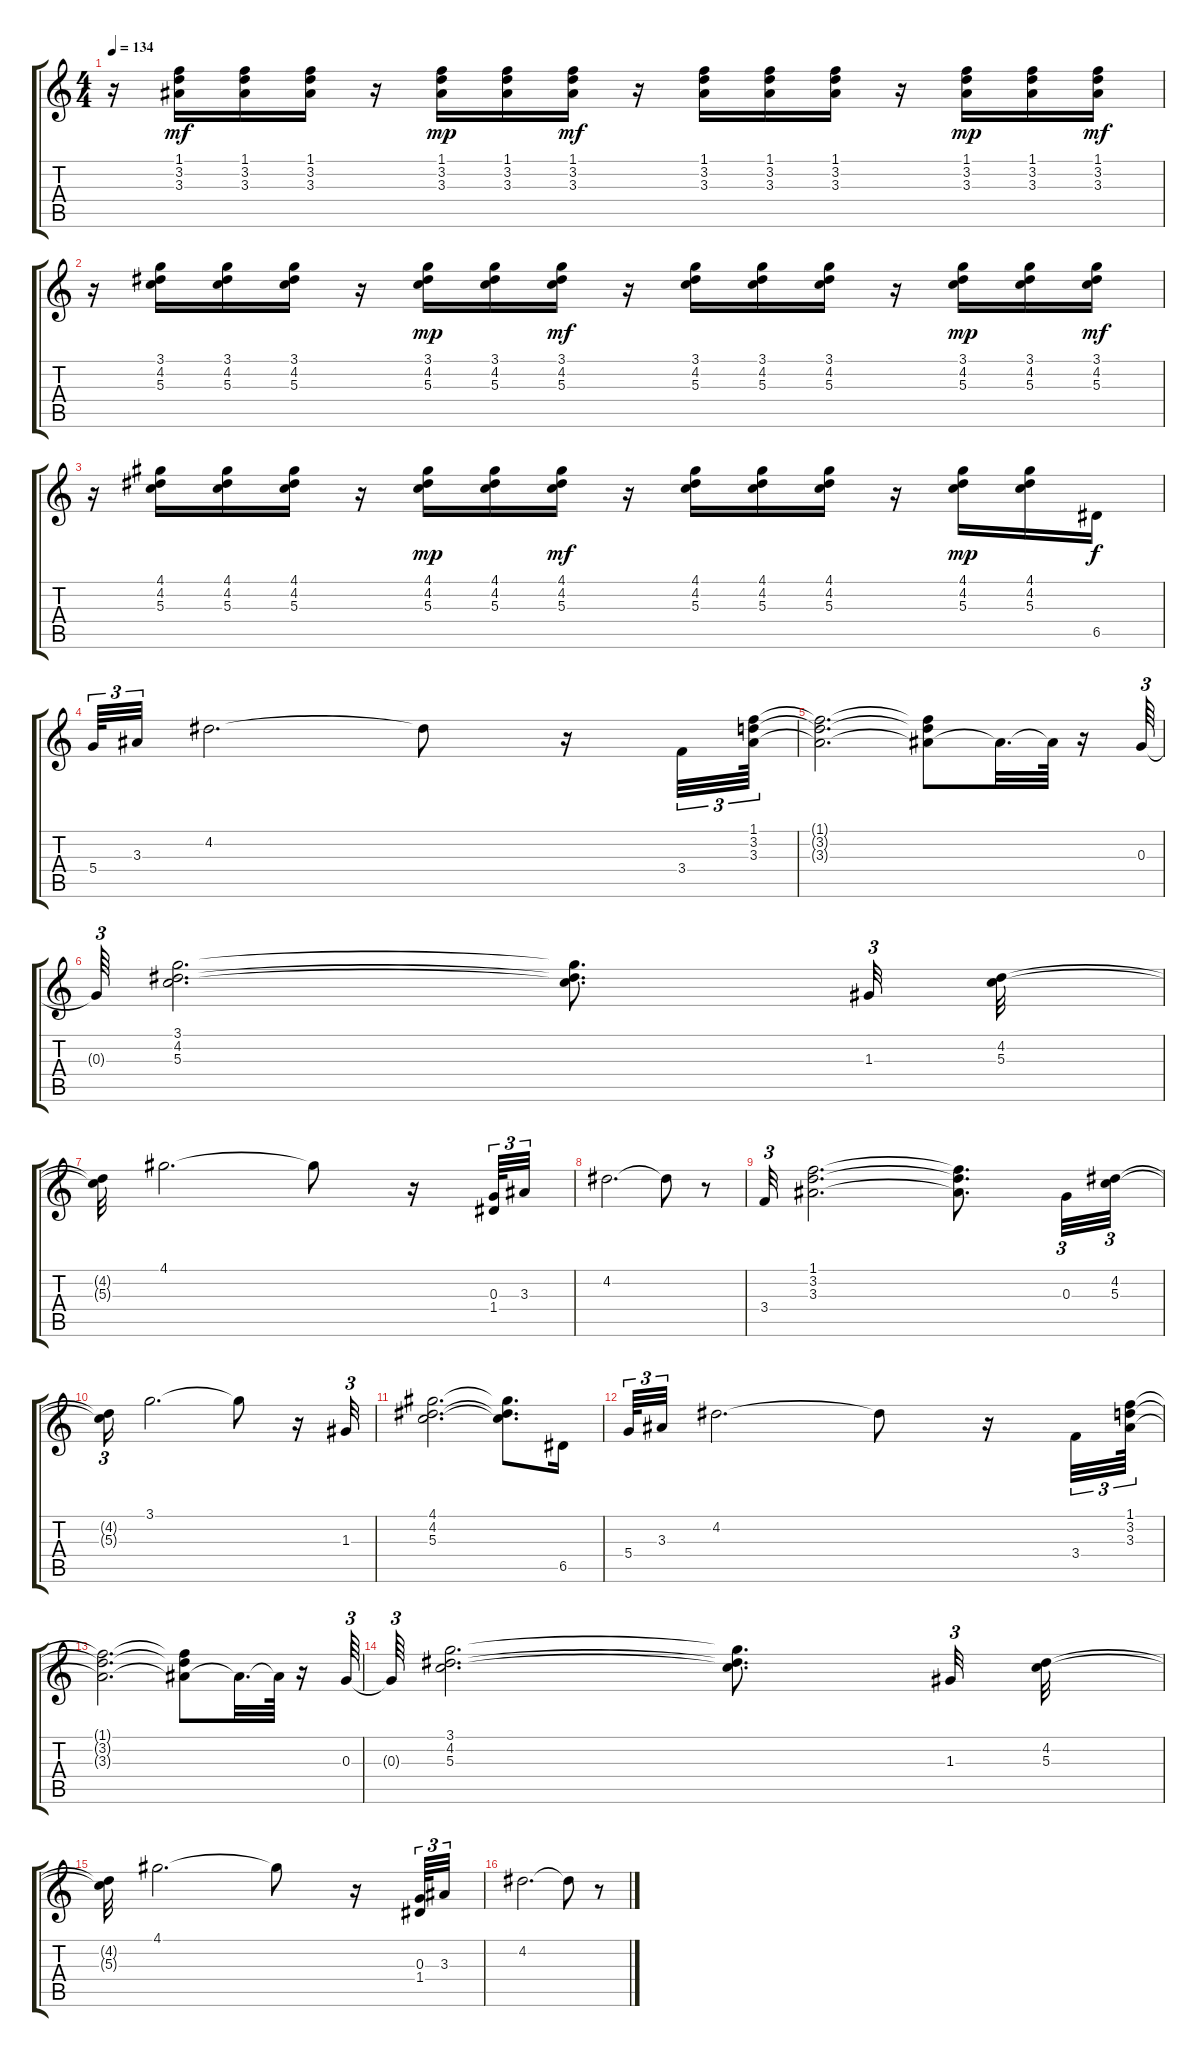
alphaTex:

\track "" {instrument acousticguitarnylon}
\staff {score tabs}
\tuning (E4 B3 G3 D3 A2 E2) {hide}
\ts (4 4)
\tempo 134
\clef g2
\ks c
r.16{dy p} (1.1 3.2 3.3).16{dy mf} (1.1 3.2 3.3).16 (1.1 3.2 3.3).16 r.16 (1.1 3.2 3.3).16{dy mp} (1.1 3.2 3.3).16 (1.1 3.2 3.3).16{dy mf} r.16 (1.1 3.2 3.3).16 (1.1 3.2 3.3).16 (1.1 3.2 3.3).16 r.16 (1.1 3.2 3.3).16{dy mp} (1.1 3.2 3.3).16 (1.1 3.2 3.3).16{dy mf} |
r.16 (3.1 4.2 5.3).16 (3.1 4.2 5.3).16 (3.1 4.2 5.3).16 r.16 (3.1 4.2 5.3).16{dy mp} (3.1 4.2 5.3).16 (3.1 4.2 5.3).16{dy mf} r.16 (3.1 4.2 5.3).16 (3.1 4.2 5.3).16 (3.1 4.2 5.3).16 r.16 (3.1 4.2 5.3).16{dy mp} (3.1 4.2 5.3).16 (3.1 4.2 5.3).16{dy mf} |
r.16 (4.1 4.2 5.3).16 (4.1 4.2 5.3).16 (4.1 4.2 5.3).16 r.16 (4.1 4.2 5.3).16{dy mp} (4.1 4.2 5.3).16 (4.1 4.2 5.3).16{dy mf} r.16 (4.1 4.2 5.3).16 (4.1 4.2 5.3).16 (4.1 4.2 5.3).16 r.16 (4.1 4.2 5.3).16{dy mp} (4.1 4.2 5.3).16 6.5.16{dy f} |
5.4.64{tu (3 2)} 3.3.32{tu (3 2)} 4.2.2{d} 4.2{t}.8 r.16 3.4.32{tu (3 2)} (1.1 3.2 3.3).64{tu (3 2)} |
(1.1{t} 3.2{t} 3.3{t}).2{d} (1.1{t} 3.2{t} 3.3{t}).8 3.3{t}.32{d} 3.3{t}.64 r.16 0.3.64{tu (3 2)} |
0.3{t}.64{tu (3 2)} (3.1 4.2 5.3).2{d} (3.1{t} 4.2{t} 5.3{t}).8{d} 1.3.32{tu (3 2)} (4.2 5.3).32 |
(4.2{t} 5.3{t}).32 4.1.2{d} 4.1{t}.8 r.16 (0.3 1.4).64{tu (3 2)} 3.3.32{tu (3 2)} |
4.2.2{d} 4.2{t}.8 r.8 |
3.4.32{tu (3 2)} (1.1 3.2 3.3).2{d} (1.1{t} 3.2{t} 3.3{t}).8{d} 0.3.32{tu (3 2)} (4.2 5.3).32{tu (3 2)} |
(4.2{t} 5.3{t}).16{tu (3 2)} 3.1.2{d} 3.1{t}.8 r.16 1.3.32{tu (3 2)} |
(4.1 4.2 5.3).2{d} (4.1{t} 4.2{t} 5.3{t}).8{d} 6.5.16 |
5.4.64{tu (3 2)} 3.3.32{tu (3 2)} 4.2.2{d} 4.2{t}.8 r.16 3.4.32{tu (3 2)} (1.1 3.2 3.3).64{tu (3 2)} |
(1.1{t} 3.2{t} 3.3{t}).2{d} (1.1{t} 3.2{t} 3.3{t}).8 3.3{t}.32{d} 3.3{t}.64 r.16 0.3.64{tu (3 2)} |
0.3{t}.64{tu (3 2)} (3.1 4.2 5.3).2{d} (3.1{t} 4.2{t} 5.3{t}).8{d} 1.3.32{tu (3 2)} (4.2 5.3).32 |
(4.2{t} 5.3{t}).32 4.1.2{d} 4.1{t}.8 r.16 (0.3 1.4).64{tu (3 2)} 3.3.32{tu (3 2)} |
4.2.2{d} 4.2{t}.8 r.8
